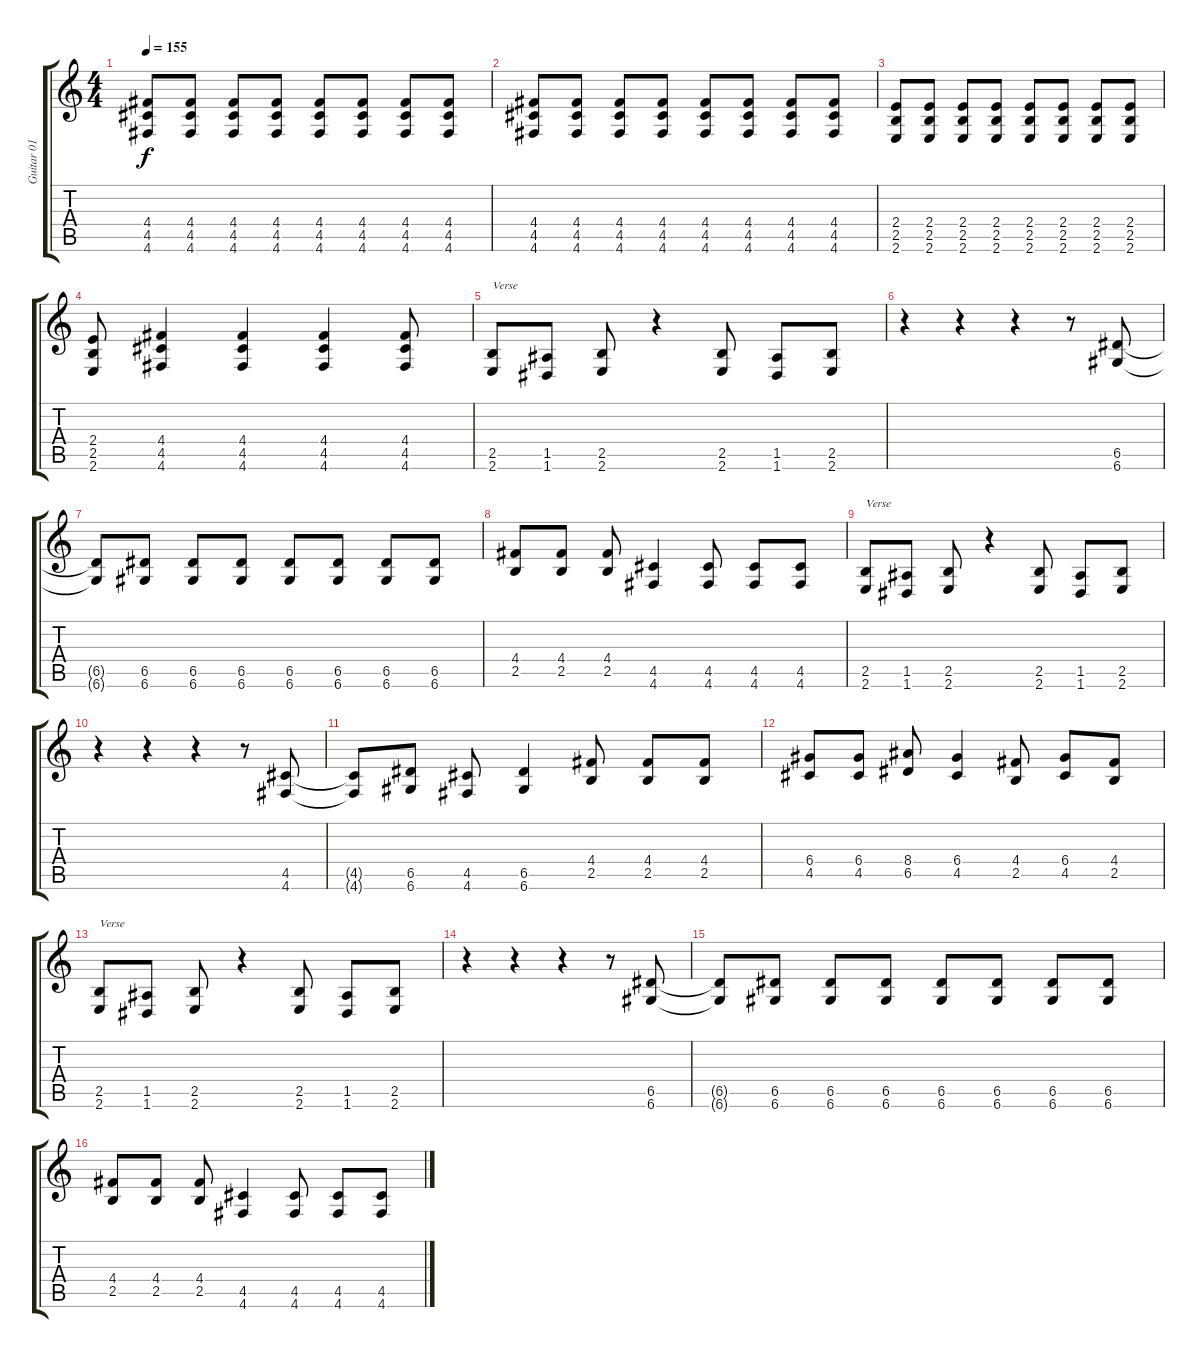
\track ("Guitar 01" "Guitar 01") {instrument distortionguitar}
\staff {score tabs}
\tuning (E4 B3 G3 D3 A2 D2) {hide}
\ts (4 4)
\tempo 155
\clef g2
\ks c
(4.4 4.5 4.6).8{dy f} (4.4 4.5 4.6).8 (4.4 4.5 4.6).8 (4.4 4.5 4.6).8 (4.4 4.5 4.6).8 (4.4 4.5 4.6).8 (4.4 4.5 4.6).8 (4.4 4.5 4.6).8 |
(4.4 4.5 4.6).8 (4.4 4.5 4.6).8 (4.4 4.5 4.6).8 (4.4 4.5 4.6).8 (4.4 4.5 4.6).8 (4.4 4.5 4.6).8 (4.4 4.5 4.6).8 (4.4 4.5 4.6).8 |
(2.4 2.5 2.6).8 (2.4 2.5 2.6).8 (2.4 2.5 2.6).8 (2.4 2.5 2.6).8 (2.4 2.5 2.6).8 (2.4 2.5 2.6).8 (2.4 2.5 2.6).8 (2.4 2.5 2.6).8 |
(2.4 2.5 2.6).8 (4.4 4.5 4.6).4 (4.4 4.5 4.6).4 (4.4 4.5 4.6).4 (4.4 4.5 4.6).8 |
(2.5 2.6).8{txt "Verse"} (1.5 1.6).8 (2.5 2.6).8 r.4 (2.5 2.6).8 (1.5 1.6).8 (2.5 2.6).8 |
r.4 r.4 r.4 r.8 (6.5 6.6).8 |
(6.5{t} 6.6{t}).8 (6.5 6.6).8 (6.5 6.6).8 (6.5 6.6).8 (6.5 6.6).8 (6.5 6.6).8 (6.5 6.6).8 (6.5 6.6).8 |
(4.4 2.5).8 (4.4 2.5).8 (4.4 2.5).8 (4.5 4.6).4 (4.5 4.6).8 (4.5 4.6).8 (4.5 4.6).8 |
(2.5 2.6).8{txt "Verse"} (1.5 1.6).8 (2.5 2.6).8 r.4 (2.5 2.6).8 (1.5 1.6).8 (2.5 2.6).8 |
r.4 r.4 r.4 r.8 (4.5 4.6).8 |
(4.5{t} 4.6{t}).8 (6.5 6.6).8 (4.5 4.6).8 (6.5 6.6).4 (4.4 2.5).8 (4.4 2.5).8 (4.4 2.5).8 |
(6.4 4.5).8 (6.4 4.5).8 (8.4 6.5).8 (6.4 4.5).4 (4.4 2.5).8 (6.4 4.5).8 (4.4 2.5).8 |
(2.5 2.6).8{txt "Verse"} (1.5 1.6).8 (2.5 2.6).8 r.4 (2.5 2.6).8 (1.5 1.6).8 (2.5 2.6).8 |
r.4 r.4 r.4 r.8 (6.5 6.6).8 |
(6.5{t} 6.6{t}).8 (6.5 6.6).8 (6.5 6.6).8 (6.5 6.6).8 (6.5 6.6).8 (6.5 6.6).8 (6.5 6.6).8 (6.5 6.6).8 |
(4.4 2.5).8 (4.4 2.5).8 (4.4 2.5).8 (4.5 4.6).4 (4.5 4.6).8 (4.5 4.6).8 (4.5 4.6).8
